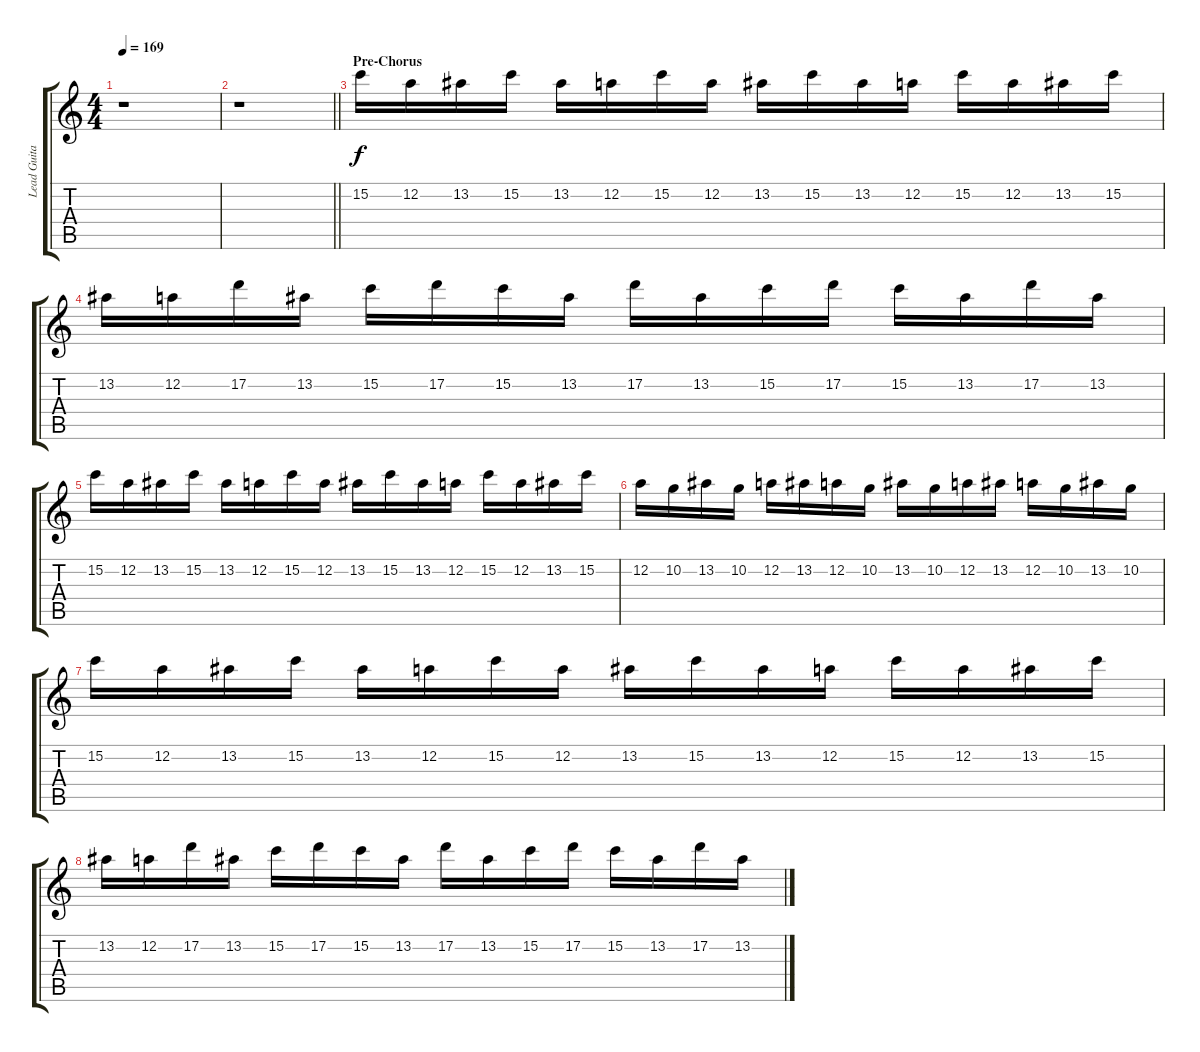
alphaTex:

\track ("Lead Guitar 2" "Lead Guita") {instrument overdrivenguitar}
\staff {score tabs}
\tuning (D4 A3 F3 C3 G2 D2) {hide}
\ts (4 4)
\tempo 169
\clef g2
\ks c
r.1{dy f} |
\barLineRight lightlight
r.1 |
\section ("" "Pre-Chorus")
15.2.16 12.2.16 13.2.16 15.2.16 13.2.16 12.2.16 15.2.16 12.2.16 13.2.16 15.2.16 13.2.16 12.2.16 15.2.16 12.2.16 13.2.16 15.2.16 |
13.2.16 12.2.16 17.2.16 13.2.16 15.2.16 17.2.16 15.2.16 13.2.16 17.2.16 13.2.16 15.2.16 17.2.16 15.2.16 13.2.16 17.2.16 13.2.16 |
15.2.16 12.2.16 13.2.16 15.2.16 13.2.16 12.2.16 15.2.16 12.2.16 13.2.16 15.2.16 13.2.16 12.2.16 15.2.16 12.2.16 13.2.16 15.2.16 |
12.2.16 10.2.16 13.2.16 10.2.16 12.2.16 13.2.16 12.2.16 10.2.16 13.2.16 10.2.16 12.2.16 13.2.16 12.2.16 10.2.16 13.2.16 10.2.16 |
15.2.16 12.2.16 13.2.16 15.2.16 13.2.16 12.2.16 15.2.16 12.2.16 13.2.16 15.2.16 13.2.16 12.2.16 15.2.16 12.2.16 13.2.16 15.2.16 |
13.2.16 12.2.16 17.2.16 13.2.16 15.2.16 17.2.16 15.2.16 13.2.16 17.2.16 13.2.16 15.2.16 17.2.16 15.2.16 13.2.16 17.2.16 13.2.16
